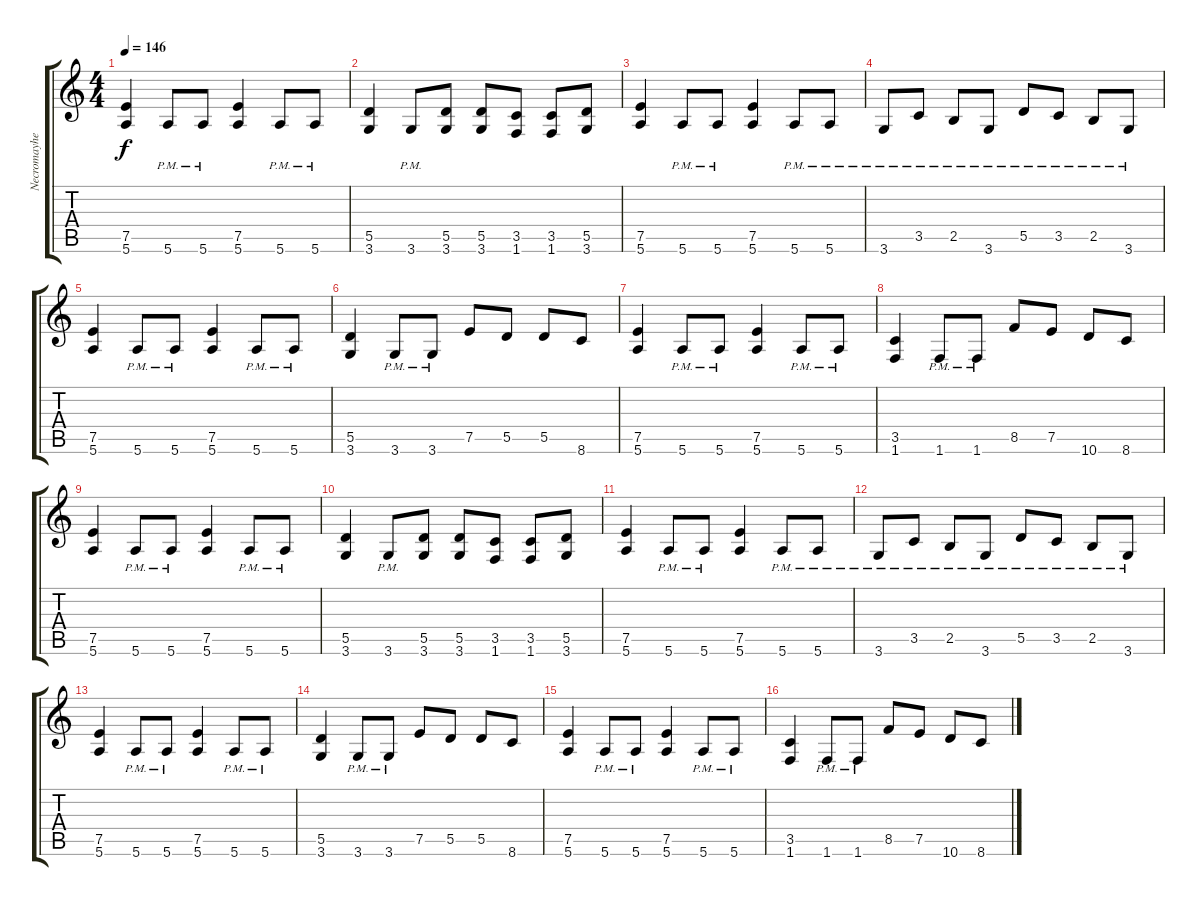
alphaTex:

\track ("Necromayhem" "Necromayhe") {instrument distortionguitar}
\staff {score tabs}
\tuning (E4 B3 G3 D3 A2 E2) {hide}
\ts (4 4)
\tempo 146
\clef g2
\ks c
(7.5 5.6).4{dy f} 5.6{pm}.8 5.6{pm}.8 (7.5 5.6).4 5.6{pm}.8 5.6{pm}.8 |
(5.5 3.6).4 3.6{pm}.8 (5.5 3.6).8 (5.5 3.6).8 (3.5 1.6).8 (3.5 1.6).8 (5.5 3.6).8 |
(7.5 5.6).4 5.6{pm}.8 5.6{pm}.8 (7.5 5.6).4 5.6{pm}.8 5.6{pm}.8 |
3.6{pm}.8 3.5{pm}.8 2.5{pm}.8 3.6{pm}.8 5.5{pm}.8 3.5{pm}.8 2.5{pm}.8 3.6{pm}.8 |
(7.5 5.6).4 5.6{pm}.8 5.6{pm}.8 (7.5 5.6).4 5.6{pm}.8 5.6{pm}.8 |
(5.5 3.6).4 3.6{pm}.8 3.6{pm}.8 7.5.8 5.5.8 5.5.8 8.6.8 |
(7.5 5.6).4 5.6{pm}.8 5.6{pm}.8 (7.5 5.6).4 5.6{pm}.8 5.6{pm}.8 |
(3.5 1.6).4 1.6{pm}.8 1.6{pm}.8 8.5.8 7.5.8 10.6.8 8.6.8 |
(7.5 5.6).4 5.6{pm}.8 5.6{pm}.8 (7.5 5.6).4 5.6{pm}.8 5.6{pm}.8 |
(5.5 3.6).4 3.6{pm}.8 (5.5 3.6).8 (5.5 3.6).8 (3.5 1.6).8 (3.5 1.6).8 (5.5 3.6).8 |
(7.5 5.6).4 5.6{pm}.8 5.6{pm}.8 (7.5 5.6).4 5.6{pm}.8 5.6{pm}.8 |
3.6{pm}.8 3.5{pm}.8 2.5{pm}.8 3.6{pm}.8 5.5{pm}.8 3.5{pm}.8 2.5{pm}.8 3.6{pm}.8 |
(7.5 5.6).4 5.6{pm}.8 5.6{pm}.8 (7.5 5.6).4 5.6{pm}.8 5.6{pm}.8 |
(5.5 3.6).4 3.6{pm}.8 3.6{pm}.8 7.5.8 5.5.8 5.5.8 8.6.8 |
(7.5 5.6).4 5.6{pm}.8 5.6{pm}.8 (7.5 5.6).4 5.6{pm}.8 5.6{pm}.8 |
(3.5 1.6).4 1.6{pm}.8 1.6{pm}.8 8.5.8 7.5.8 10.6.8 8.6.8
